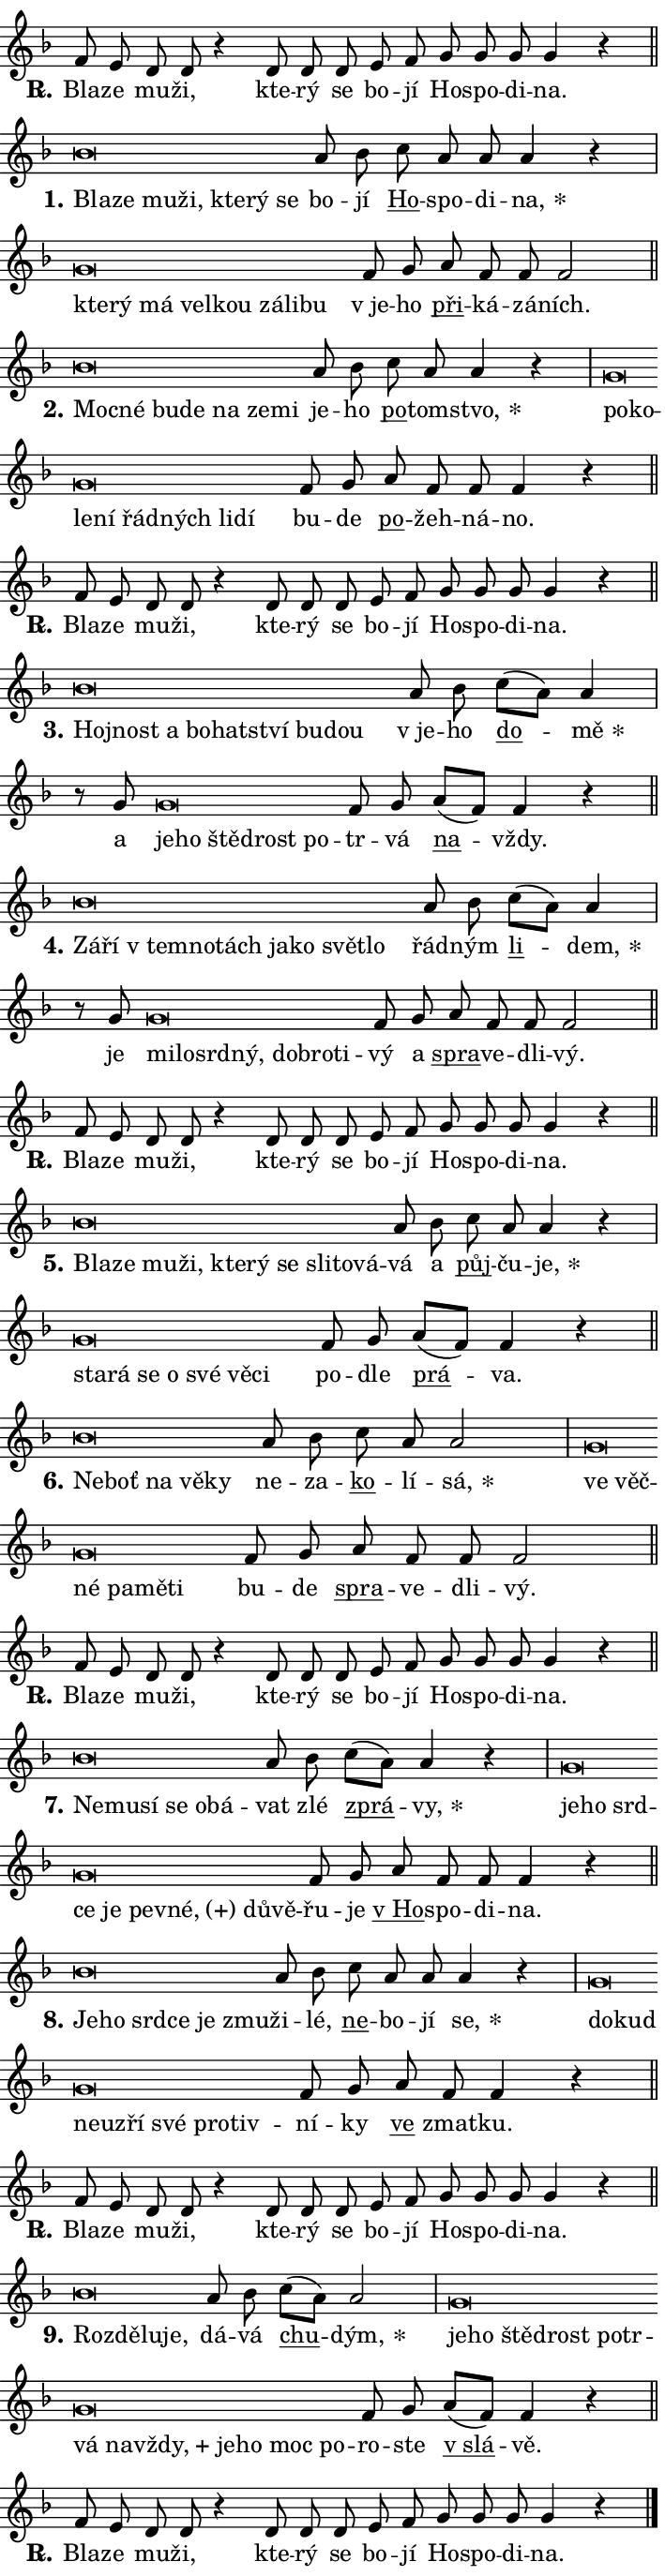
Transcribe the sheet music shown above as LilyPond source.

\version "2.24.0"
\header { tagline = "" }
\paper {
  indent = 0\cm
  top-margin = 0\cm
  right-margin = 0.13\cm % to fit lyric hyphens
  bottom-margin = 0\cm
  left-margin = 0\cm
  paper-width = 12\cm
  page-breaking = #ly:one-page-breaking
  system-system-spacing.basic-distance = #11
  score-system-spacing.basic-distance = #11
  ragged-last = ##f
}


%% Author: Thomas Morley
%% https://lists.gnu.org/archive/html/lilypond-user/2020-05/msg00002.html
#(define (line-position grob)
"Returns position of @var[grob} in current system:
   @code{'start}, if at first time-step
   @code{'end}, if at last time-step
   @code{'middle} otherwise
"
  (let* ((col (ly:item-get-column grob))
         (ln (ly:grob-object col 'left-neighbor))
         (rn (ly:grob-object col 'right-neighbor))
         (col-to-check-left (if (ly:grob? ln) ln col))
         (col-to-check-right (if (ly:grob? rn) rn col))
         (break-dir-left
           (and
             (ly:grob-property col-to-check-left 'non-musical #f)
             (ly:item-break-dir col-to-check-left)))
         (break-dir-right
           (and
             (ly:grob-property col-to-check-right 'non-musical #f)
             (ly:item-break-dir col-to-check-right))))
        (cond ((eqv? 1 break-dir-left) 'start)
              ((eqv? -1 break-dir-right) 'end)
              (else 'middle))))

#(define (tranparent-at-line-position vctor)
  (lambda (grob)
  "Relying on @code{line-position} select the relevant enry from @var{vctor}.
Used to determine transparency,"
    (case (line-position grob)
      ((end) (not (vector-ref vctor 0)))
      ((middle) (not (vector-ref vctor 1)))
      ((start) (not (vector-ref vctor 2))))))

noteHeadBreakVisibility =
#(define-music-function (break-visibility)(vector?)
"Makes @code{NoteHead}s transparent relying on @var{break-visibility}"
#{
  \override NoteHead.transparent =
    #(tranparent-at-line-position break-visibility)
#})

#(define delete-ledgers-for-transparent-note-heads
  (lambda (grob)
    "Reads whether a @code{NoteHead} is transparent.
If so this @code{NoteHead} is removed from @code{'note-heads} from
@var{grob}, which is supposed to be @code{LedgerLineSpanner}.
As a result ledgers are not printed for this @code{NoteHead}"
    (let* ((nhds-array (ly:grob-object grob 'note-heads))
           (nhds-list
             (if (ly:grob-array? nhds-array)
                 (ly:grob-array->list nhds-array)
                 '()))
           ;; Relies on the transparent-property being done before
           ;; Staff.LedgerLineSpanner.after-line-breaking is executed.
           ;; This is fragile ...
           (to-keep
             (remove
               (lambda (nhd)
                 (ly:grob-property nhd 'transparent #f))
               nhds-list)))
      ;; TODO find a better method to iterate over grob-arrays, similiar
      ;; to filter/remove etc for lists
      ;; For now rebuilt from scratch
      (set! (ly:grob-object grob 'note-heads)  '())
      (for-each
        (lambda (nhd)
          (ly:pointer-group-interface::add-grob grob 'note-heads nhd))
        to-keep))))

squashNotes = {
  \override NoteHead.X-extent = #'(-0.2 . 0.2)
  \override NoteHead.Y-extent = #'(-0.75 . 0)
  \override NoteHead.stencil =
    #(lambda (grob)
       (let ((pos (ly:grob-property grob 'staff-position)))
         (begin
           (if (< pos -7) (display "ERROR: Lower brevis then expected\n") (display ""))
           (if (<= pos -6) ly:text-interface::print ly:note-head::print))))
}
unSquashNotes = {
  \revert NoteHead.X-extent
  \revert NoteHead.Y-extent
  \revert NoteHead.stencil
}

hideNotes = \noteHeadBreakVisibility #begin-of-line-visible
unHideNotes = \noteHeadBreakVisibility #all-visible

% work-around for resetting accidentals
% https://lilypond.org/doc/v2.23/Documentation/notation/displaying-rhythms#unmetered-music
cadenzaMeasure = {
  \cadenzaOff
  \partial 1024 s1024
  \cadenzaOn
}

#(define-markup-command (accent layout props text) (markup?)
  "Underline accented syllable"
  (interpret-markup layout props
    #{\markup \override #'(offset . 4.3) \underline { #text }#}))

responsum = \markup \concat {
  "R" \hspace #-1.05 \path #0.1 #'((moveto 0 0.07) (lineto 0.9 0.8)) \hspace #0.05 "."
}

spaceSize = #0.6828661417322834 % exact space size for TeX Gyre Schola

\layout {
  \context {
    \Staff
    \remove "Time_signature_engraver"
    \override LedgerLineSpanner.after-line-breaking = #delete-ledgers-for-transparent-note-heads
  }
  \context {
    \Lyrics {
      \override LyricSpace.minimum-distance = \spaceSize
      \override LyricText.font-name = #"TeX Gyre Schola"
      \override LyricText.font-size = 1
      \override StanzaNumber.font-name = #"TeX Gyre Schola Bold"
      \override StanzaNumber.font-size = 1
    }
  }
  \context {
    \Score 
    \override NoteHead.text =
      #(lambda (grob) 
        (let ((pos (ly:grob-property grob 'staff-position)))
          #{\markup {
            \combine
              \halign #-0.55 \raise #(if (= pos -6) 0 0.5) \override #'(thickness . 2) \draw-line #'(3.2 . 0)
              \musicglyph "noteheads.sM1"
          }#}))
  }
}

% magnetic-lyrics.ily
%
%   written by
%     Jean Abou Samra <jean@abou-samra.fr>
%     Werner Lemberg <wl@gnu.org>
%
%   adapted by
%     Jiri Hon <jiri.hon@gmail.com>
%
% Version 2022-Apr-15

% https://www.mail-archive.com/lilypond-user@gnu.org/msg149350.html

#(define (Left_hyphen_pointer_engraver context)
   "Collect syllable-hyphen-syllable occurrences in lyrics and store
them in properties.  This engraver only looks to the left.  For
example, if the lyrics input is @code{foo -- bar}, it does the
following.

@itemize @bullet
@item
Set the @code{text} property of the @code{LyricHyphen} grob between
@q{foo} and @q{bar} to @code{foo}.

@item
Set the @code{left-hyphen} property of the @code{LyricText} grob with
text @q{foo} to the @code{LyricHyphen} grob between @q{foo} and
@q{bar}.
@end itemize

Use this auxiliary engraver in combination with the
@code{lyric-@/text::@/apply-@/magnetic-@/offset!} hook."
   (let ((hyphen #f)
         (text #f))
     (make-engraver
      (acknowledgers
       ((lyric-syllable-interface engraver grob source-engraver)
        (set! text grob)))
      (end-acknowledgers
       ((lyric-hyphen-interface engraver grob source-engraver)
        ;(when (not (grob::has-interface grob 'lyric-space-interface))
          (set! hyphen grob)));)
      ((stop-translation-timestep engraver)
       (when (and text hyphen)
         (ly:grob-set-object! text 'left-hyphen hyphen))
       (set! text #f)
       (set! hyphen #f)))))

#(define (lyric-text::apply-magnetic-offset! grob)
   "If the space between two syllables is less than the value in
property @code{LyricText@/.details@/.squash-threshold}, move the right
syllable to the left so that it gets concatenated with the left
syllable.

Use this function as a hook for
@code{LyricText@/.after-@/line-@/breaking} if the
@code{Left_@/hyphen_@/pointer_@/engraver} is active."
   (let ((hyphen (ly:grob-object grob 'left-hyphen #f)))
     (when hyphen
       (let ((left-text (ly:spanner-bound hyphen LEFT)))
         (when (grob::has-interface left-text 'lyric-syllable-interface)
           (let* ((common (ly:grob-common-refpoint grob left-text X))
                  (this-x-ext (ly:grob-extent grob common X))
                  (left-x-ext
                   (begin
                     ;; Trigger magnetism for left-text.
                     (ly:grob-property left-text 'after-line-breaking)
                     (ly:grob-extent left-text common X)))
                  ;; `delta` is the gap width between two syllables.
                  (delta (- (interval-start this-x-ext)
                            (interval-end left-x-ext)))
                  (details (ly:grob-property grob 'details))
                  (threshold (assoc-get 'squash-threshold details 0.2)))
             (when (< delta threshold)
               (let* (;; We have to manipulate the input text so that
                      ;; ligatures crossing syllable boundaries are not
                      ;; disabled.  For languages based on the Latin
                      ;; script this is essentially a beautification.
                      ;; However, for non-Western scripts it can be a
                      ;; necessity.
                      (lt (ly:grob-property left-text 'text))
                      (rt (ly:grob-property grob 'text))
                      (is-space (grob::has-interface hyphen 'lyric-space-interface))
                      (space (if is-space " " ""))
                      (extra-delta (if is-space spaceSize 0))
                      ;; Append new syllable.
                      (ltrt-space (if (and (string? lt) (string? rt))
                                (string-append lt space rt)
                                (make-concat-markup (list lt space rt))))
                      ;; Right-align `ltrt` to the right side.
                      (ltrt-space-markup (grob-interpret-markup
                               grob
                               (make-translate-markup
                                (cons (interval-length this-x-ext) 0)
                                (make-right-align-markup ltrt-space)))))
                 (begin
                   ;; Don't print `left-text`.
                   (ly:grob-set-property! left-text 'stencil #f)
                   ;; Set text and stencil (which holds all collected
                   ;; syllables so far) and shift it to the left.
                   (ly:grob-set-property! grob 'text ltrt-space)
                   (ly:grob-set-property! grob 'stencil ltrt-space-markup)
                   (ly:grob-translate-axis! grob (- (- delta extra-delta)) X))))))))))


#(define (lyric-hyphen::displace-bounds-first grob)
   ;; Make very sure this callback isn't triggered too early.
   (let ((left (ly:spanner-bound grob LEFT))
         (right (ly:spanner-bound grob RIGHT)))
     (ly:grob-property left 'after-line-breaking)
     (ly:grob-property right 'after-line-breaking)
     (ly:lyric-hyphen::print grob)))

squashThreshold = #0.4

\layout {
  \context {
    \Lyrics
    \consists #Left_hyphen_pointer_engraver
    \override LyricText.after-line-breaking =
      #lyric-text::apply-magnetic-offset!
    \override LyricHyphen.stencil = #lyric-hyphen::displace-bounds-first
    \override LyricText.details.squash-threshold = \squashThreshold
    \override LyricHyphen.minimum-distance = 0
    \override LyricHyphen.minimum-length = \squashThreshold
  }
}

squashText = \override LyricText.details.squash-threshold = 9999
unSquashText = \override LyricText.details.squash-threshold = \squashThreshold

leftText = \override LyricText.self-alignment-X = #LEFT
unLeftText = \revert LyricText.self-alignment-X

starOffset = #(lambda (grob) 
                (let ((x_offset (ly:self-alignment-interface::aligned-on-x-parent grob)))
                  (if (= x_offset 0) 0 (+ x_offset 1.2))))

star = #(define-music-function (syllable)(string?)
"Append star separator at the end of a syllable"
#{
  \once \override LyricText.X-offset = #starOffset
  \lyricmode { \markup {
    #syllable
    \override #'((font-name . "TeX Gyre Schola Bold")) \hspace #0.2 \lower #0.65 \larger "*"
  } }
#})

starAccent = #(define-music-function (syllable)(string?)
"Append star separator at the end of a syllable and make accent"
#{
  \once \override LyricText.X-offset = #starOffset
  \lyricmode { \markup {
    \accent #syllable
    \override #'((font-name . "TeX Gyre Schola Bold")) \hspace #0.2 \lower #0.65 \larger "*"
  } }
#})

breath = #(define-music-function (syllable)(string?)
"Append breathing indicator at the end of a syllable"
#{
  \lyricmode { \markup { #syllable "+" } }
#})

optionalBreath = #(define-music-function (syllable)(string?)
"Append optional breathing indicator at the end of a syllable"
#{
  \lyricmode { \markup { #syllable "(+)" } }
#})


\score {
    <<
        \new Voice = "melody" { \cadenzaOn \key f \major \relative { f'8 e d d r4 \bar "" d8 d d \bar "" e f \bar "" g g g g4 r \cadenzaMeasure \bar "||" \break } }
        \new Lyrics \lyricsto "melody" { \lyricmode { \set stanza = \responsum
Bla -- ze mu -- ži, kte -- rý se bo -- jí Ho -- spo -- di -- na. } }
    >>
    \layout {}
}

\score {
    <<
        \new Voice = "melody" { \cadenzaOn \key f \major \relative { \squashNotes bes'\breve*1/16 \hideNotes \breve*1/16 \bar "" \breve*1/16 \bar "" \breve*1/16 \bar "" \breve*1/16 \bar "" \breve*1/16 \breve*1/16 \bar "" \unHideNotes \unSquashNotes a8 bes \bar "" c a a a4 r \cadenzaMeasure \bar "|" \squashNotes g\breve*1/16 \hideNotes \breve*1/16 \bar "" \breve*1/16 \bar "" \breve*1/16 \bar "" \breve*1/16 \bar "" \breve*1/16 \bar "" \breve*1/16 \breve*1/16 \bar "" \unHideNotes \unSquashNotes f8 g \bar "" a f f f2 \cadenzaMeasure \bar "||" \break } }
        \new Lyrics \lyricsto "melody" { \lyricmode { \set stanza = "1."
\leftText Bla -- \squashText ze mu -- ži, kte -- rý se \unLeftText \unSquashText bo -- jí \markup \accent Ho -- spo -- di -- \star na, \leftText kte -- \squashText rý má vel -- kou zá -- li -- bu \unLeftText \unSquashText "v je" -- ho \markup \accent při -- ká -- zá -- ních. } }
    >>
    \layout {}
}

\score {
    <<
        \new Voice = "melody" { \cadenzaOn \key f \major \relative { \squashNotes bes'\breve*1/16 \hideNotes \breve*1/16 \bar "" \breve*1/16 \bar "" \breve*1/16 \bar "" \breve*1/16 \bar "" \breve*1/16 \breve*1/16 \bar "" \unHideNotes \unSquashNotes a8 bes \bar "" c a a4 r \cadenzaMeasure \bar "|" \squashNotes g\breve*1/16 \hideNotes \breve*1/16 \bar "" \breve*1/16 \bar "" \breve*1/16 \bar "" \breve*1/16 \bar "" \breve*1/16 \bar "" \breve*1/16 \breve*1/16 \bar "" \unHideNotes \unSquashNotes f8 g \bar "" a f f f4 r \cadenzaMeasure \bar "||" \break } }
        \new Lyrics \lyricsto "melody" { \lyricmode { \set stanza = "2."
\leftText Moc -- \squashText né bu -- de na ze -- mi \unLeftText \unSquashText je -- ho \markup \accent po -- tom -- \star stvo, \leftText po -- \squashText ko -- le -- ní řád -- ných li -- dí \unLeftText \unSquashText bu -- de \markup \accent po -- žeh -- ná -- no. } }
    >>
    \layout {}
}

\score {
    <<
        \new Voice = "melody" { \cadenzaOn \key f \major \relative { f'8 e d d r4 \bar "" d8 d d \bar "" e f \bar "" g g g g4 r \cadenzaMeasure \bar "||" \break } }
        \new Lyrics \lyricsto "melody" { \lyricmode { \set stanza = \responsum
Bla -- ze mu -- ži, kte -- rý se bo -- jí Ho -- spo -- di -- na. } }
    >>
    \layout {}
}

\score {
    <<
        \new Voice = "melody" { \cadenzaOn \key f \major \relative { \squashNotes bes'\breve*1/16 \hideNotes \breve*1/16 \bar "" \breve*1/16 \bar "" \breve*1/16 \bar "" \breve*1/16 \bar "" \breve*1/16 \bar "" \breve*1/16 \breve*1/16 \bar "" \unHideNotes \unSquashNotes a8 bes \bar "" c[( a)] a4 \cadenzaMeasure \bar "|" r8 g8 \squashNotes g\breve*1/16 \hideNotes \breve*1/16 \bar "" \breve*1/16 \bar "" \breve*1/16 \breve*1/16 \bar "" \unHideNotes \unSquashNotes f8 g \bar "" a[( f)] f4 r \cadenzaMeasure \bar "||" \break } }
        \new Lyrics \lyricsto "melody" { \lyricmode { \set stanza = "3."
\leftText Hoj -- \squashText nost a bo -- hat -- ství bu -- dou \unLeftText \unSquashText "v je" -- ho \markup \accent do -- \star mě a \leftText je -- \squashText ho ště -- drost po -- \unLeftText \unSquashText tr -- vá \markup \accent na -- vždy. } }
    >>
    \layout {}
}

\score {
    <<
        \new Voice = "melody" { \cadenzaOn \key f \major \relative { \squashNotes bes'\breve*1/16 \hideNotes \breve*1/16 \bar "" \breve*1/16 \bar "" \breve*1/16 \bar "" \breve*1/16 \bar "" \breve*1/16 \bar "" \breve*1/16 \bar "" \breve*1/16 \breve*1/16 \bar "" \unHideNotes \unSquashNotes a8 bes \bar "" c[( a)] a4 \cadenzaMeasure \bar "|" r8 g8 \squashNotes g\breve*1/16 \hideNotes \breve*1/16 \bar "" \breve*1/16 \bar "" \breve*1/16 \bar "" \breve*1/16 \bar "" \breve*1/16 \breve*1/16 \bar "" \unHideNotes \unSquashNotes f8 g \bar "" a f f f2 \cadenzaMeasure \bar "||" \break } }
        \new Lyrics \lyricsto "melody" { \lyricmode { \set stanza = "4."
\leftText Zá -- \squashText ří "v tem" -- no -- tách ja -- ko svět -- lo \unLeftText \unSquashText řád -- ným \markup \accent li -- \star dem, je \leftText mi -- \squashText lo -- srd -- ný, dob -- ro -- ti -- \unLeftText \unSquashText vý a \markup \accent spra -- ve -- dli -- vý. } }
    >>
    \layout {}
}

\score {
    <<
        \new Voice = "melody" { \cadenzaOn \key f \major \relative { f'8 e d d r4 \bar "" d8 d d \bar "" e f \bar "" g g g g4 r \cadenzaMeasure \bar "||" \break } }
        \new Lyrics \lyricsto "melody" { \lyricmode { \set stanza = \responsum
Bla -- ze mu -- ži, kte -- rý se bo -- jí Ho -- spo -- di -- na. } }
    >>
    \layout {}
}

\score {
    <<
        \new Voice = "melody" { \cadenzaOn \key f \major \relative { \squashNotes bes'\breve*1/16 \hideNotes \breve*1/16 \bar "" \breve*1/16 \bar "" \breve*1/16 \bar "" \breve*1/16 \bar "" \breve*1/16 \bar "" \breve*1/16 \bar "" \breve*1/16 \bar "" \breve*1/16 \breve*1/16 \bar "" \unHideNotes \unSquashNotes a8 bes \bar "" c a a4 r \cadenzaMeasure \bar "|" \squashNotes g\breve*1/16 \hideNotes \breve*1/16 \bar "" \breve*1/16 \bar "" \breve*1/16 \bar "" \breve*1/16 \bar "" \breve*1/16 \breve*1/16 \bar "" \unHideNotes \unSquashNotes f8 g \bar "" a[( f)] f4 r \cadenzaMeasure \bar "||" \break } }
        \new Lyrics \lyricsto "melody" { \lyricmode { \set stanza = "5."
\leftText Bla -- \squashText ze mu -- ži, kte -- rý se sli -- to -- vá -- \unLeftText \unSquashText vá a \markup \accent půj -- ču -- \star je, \leftText sta -- \squashText rá se o své vě -- ci \unLeftText \unSquashText po -- dle \markup \accent prá -- va. } }
    >>
    \layout {}
}

\score {
    <<
        \new Voice = "melody" { \cadenzaOn \key f \major \relative { \squashNotes bes'\breve*1/16 \hideNotes \breve*1/16 \bar "" \breve*1/16 \bar "" \breve*1/16 \breve*1/16 \bar "" \unHideNotes \unSquashNotes a8 bes \bar "" c a a2 \cadenzaMeasure \bar "|" \squashNotes g\breve*1/16 \hideNotes \breve*1/16 \bar "" \breve*1/16 \bar "" \breve*1/16 \bar "" \breve*1/16 \breve*1/16 \bar "" \unHideNotes \unSquashNotes f8 g \bar "" a f f f2 \cadenzaMeasure \bar "||" \break } }
        \new Lyrics \lyricsto "melody" { \lyricmode { \set stanza = "6."
\leftText Ne -- \squashText boť na vě -- ky \unLeftText \unSquashText ne -- za -- \markup \accent ko -- lí -- \star sá, \leftText ve \squashText věč -- né pa -- mě -- ti \unLeftText \unSquashText bu -- de \markup \accent spra -- ve -- dli -- vý. } }
    >>
    \layout {}
}

\score {
    <<
        \new Voice = "melody" { \cadenzaOn \key f \major \relative { f'8 e d d r4 \bar "" d8 d d \bar "" e f \bar "" g g g g4 r \cadenzaMeasure \bar "||" \break } }
        \new Lyrics \lyricsto "melody" { \lyricmode { \set stanza = \responsum
Bla -- ze mu -- ži, kte -- rý se bo -- jí Ho -- spo -- di -- na. } }
    >>
    \layout {}
}

\score {
    <<
        \new Voice = "melody" { \cadenzaOn \key f \major \relative { \squashNotes bes'\breve*1/16 \hideNotes \breve*1/16 \bar "" \breve*1/16 \bar "" \breve*1/16 \bar "" \breve*1/16 \breve*1/16 \bar "" \unHideNotes \unSquashNotes a8 bes \bar "" c[( a)] a4 r \cadenzaMeasure \bar "|" \squashNotes g\breve*1/16 \hideNotes \breve*1/16 \bar "" \breve*1/16 \bar "" \breve*1/16 \bar "" \breve*1/16 \bar "" \breve*1/16 \bar "" \breve*1/16 \bar "" \breve*1/16 \breve*1/16 \bar "" \unHideNotes \unSquashNotes f8 g \bar "" a f f f4 r \cadenzaMeasure \bar "||" \break } }
        \new Lyrics \lyricsto "melody" { \lyricmode { \set stanza = "7."
\leftText Ne -- \squashText mu -- sí se o -- bá -- \unLeftText \unSquashText vat zlé \markup \accent zprá -- \star vy, \leftText je -- \squashText ho srd -- ce je pev -- \optionalBreath né, dů -- vě -- \unLeftText \unSquashText řu -- je \markup \accent "v Ho" -- spo -- di -- na. } }
    >>
    \layout {}
}

\score {
    <<
        \new Voice = "melody" { \cadenzaOn \key f \major \relative { \squashNotes bes'\breve*1/16 \hideNotes \breve*1/16 \bar "" \breve*1/16 \bar "" \breve*1/16 \bar "" \breve*1/16 \breve*1/16 \bar "" \unHideNotes \unSquashNotes a8 bes \bar "" c a a a4 r \cadenzaMeasure \bar "|" \squashNotes g\breve*1/16 \hideNotes \breve*1/16 \bar "" \breve*1/16 \bar "" \breve*1/16 \bar "" \breve*1/16 \bar "" \breve*1/16 \bar "" \breve*1/16 \breve*1/16 \bar "" \unHideNotes \unSquashNotes f8 g \bar "" a f f4 r \cadenzaMeasure \bar "||" \break } }
        \new Lyrics \lyricsto "melody" { \lyricmode { \set stanza = "8."
\leftText Je -- \squashText ho srd -- ce je zmu -- \unLeftText \unSquashText ži -- lé, \markup \accent ne -- bo -- jí \star se, \leftText do -- \squashText kud ne -- u -- zří své pro -- tiv -- \unLeftText \unSquashText ní -- ky \markup \accent ve zmat -- ku. } }
    >>
    \layout {}
}

\score {
    <<
        \new Voice = "melody" { \cadenzaOn \key f \major \relative { f'8 e d d r4 \bar "" d8 d d \bar "" e f \bar "" g g g g4 r \cadenzaMeasure \bar "||" \break } }
        \new Lyrics \lyricsto "melody" { \lyricmode { \set stanza = \responsum
Bla -- ze mu -- ži, kte -- rý se bo -- jí Ho -- spo -- di -- na. } }
    >>
    \layout {}
}

\score {
    <<
        \new Voice = "melody" { \cadenzaOn \key f \major \relative { \squashNotes bes'\breve*1/16 \hideNotes \breve*1/16 \bar "" \breve*1/16 \breve*1/16 \bar "" \unHideNotes \unSquashNotes a8 bes \bar "" c[( a)] a2 \cadenzaMeasure \bar "|" \squashNotes g\breve*1/16 \hideNotes \breve*1/16 \bar "" \breve*1/16 \bar "" \breve*1/16 \bar "" \breve*1/16 \bar "" \breve*1/16 \bar "" \breve*1/16 \bar "" \breve*1/16 \bar "" \breve*1/16 \bar "" \breve*1/16 \bar "" \breve*1/16 \bar "" \breve*1/16 \breve*1/16 \bar "" \unHideNotes \unSquashNotes f8 g \bar "" a[( f)] f4 r \cadenzaMeasure \bar "||" \break } }
        \new Lyrics \lyricsto "melody" { \lyricmode { \set stanza = "9."
\leftText Roz -- \squashText dě -- lu -- je, \unLeftText \unSquashText dá -- vá \markup \accent chu -- \star dým, \leftText je -- \squashText ho ště -- drost po -- tr -- vá na -- \breath "vždy," je -- ho moc po -- \unLeftText \unSquashText ro -- ste \markup \accent "v slá" -- vě. } }
    >>
    \layout {}
}

\score {
    <<
        \new Voice = "melody" { \cadenzaOn \key f \major \relative { f'8 e d d r4 \bar "" d8 d d \bar "" e f \bar "" g g g g4 r \cadenzaMeasure \bar "||" \break } \bar "|." }
        \new Lyrics \lyricsto "melody" { \lyricmode { \set stanza = \responsum
Bla -- ze mu -- ži, kte -- rý se bo -- jí Ho -- spo -- di -- na. } }
    >>
    \layout {}
}
